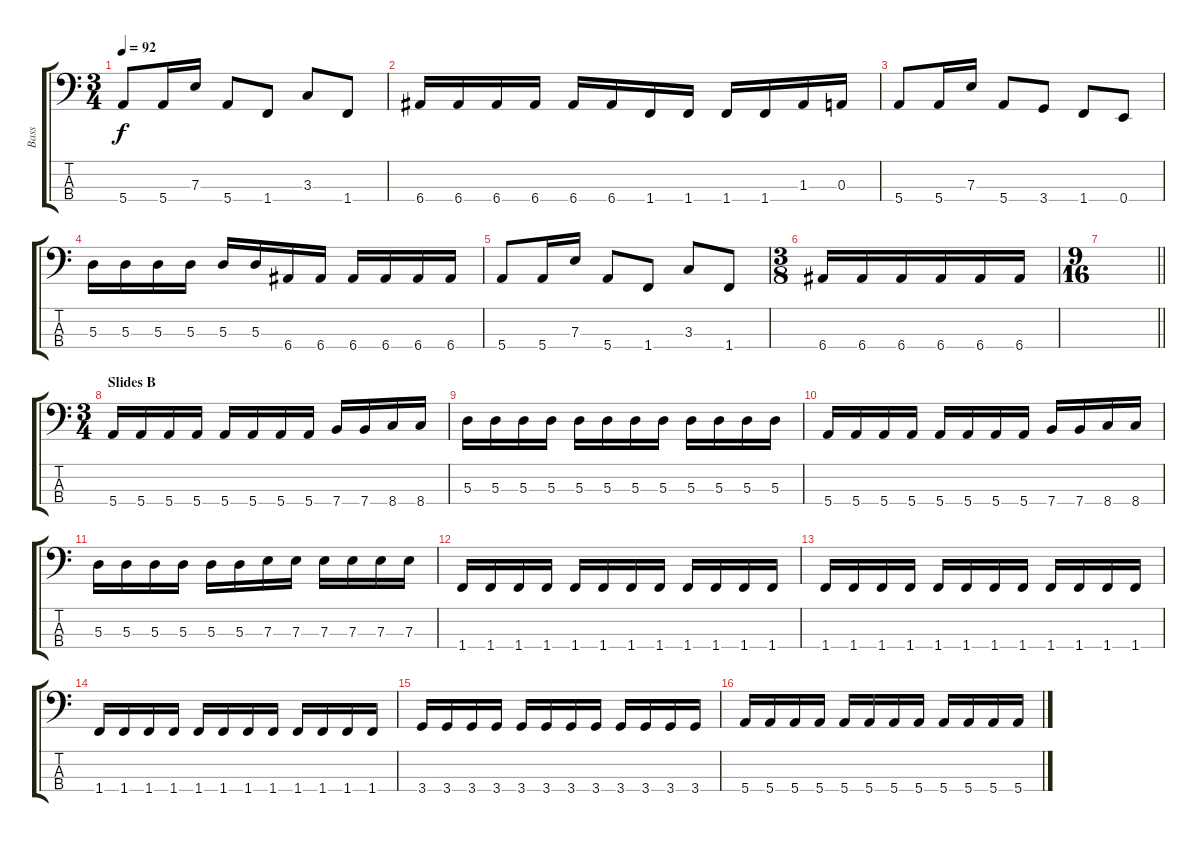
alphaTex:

\track ("Bass" "Bass") {instrument electricbassfinger}
\staff {score tabs}
\tuning (G2 D2 A1 E1) {hide}
\ts (3 4)
\tempo 92
\clef f4
\ks c
5.4.8{dy f} 5.4.16 7.3.16 5.4.8 1.4.8 3.3.8 1.4.8 |
6.4.16 6.4.16 6.4.16 6.4.16 6.4.16 6.4.16 1.4.16 1.4.16 1.4.16 1.4.16 1.3.16 0.3.16 |
5.4.8 5.4.16 7.3.16 5.4.8 3.4.8 1.4.8 0.4.8 |
5.3.16 5.3.16 5.3.16 5.3.16 5.3.16 5.3.16 6.4.16 6.4.16 6.4.16 6.4.16 6.4.16 6.4.16 |
5.4.8 5.4.16 7.3.16 5.4.8 1.4.8 3.3.8 1.4.8 |
\ts (3 8)
6.4.16 6.4.16 6.4.16 6.4.16 6.4.16 6.4.16 |
\ts (9 16)
\barLineRight lightlight
|
\ts (3 4)
\section ("" "Slides B")
5.4.16 5.4.16 5.4.16 5.4.16 5.4.16 5.4.16 5.4.16 5.4.16 7.4.16 7.4.16 8.4.16 8.4.16 |
5.3.16 5.3.16 5.3.16 5.3.16 5.3.16 5.3.16 5.3.16 5.3.16 5.3.16 5.3.16 5.3.16 5.3.16 |
5.4.16 5.4.16 5.4.16 5.4.16 5.4.16 5.4.16 5.4.16 5.4.16 7.4.16 7.4.16 8.4.16 8.4.16 |
5.3.16 5.3.16 5.3.16 5.3.16 5.3.16 5.3.16 7.3.16 7.3.16 7.3.16 7.3.16 7.3.16 7.3.16 |
1.4.16 1.4.16 1.4.16 1.4.16 1.4.16 1.4.16 1.4.16 1.4.16 1.4.16 1.4.16 1.4.16 1.4.16 |
1.4.16 1.4.16 1.4.16 1.4.16 1.4.16 1.4.16 1.4.16 1.4.16 1.4.16 1.4.16 1.4.16 1.4.16 |
1.4.16 1.4.16 1.4.16 1.4.16 1.4.16 1.4.16 1.4.16 1.4.16 1.4.16 1.4.16 1.4.16 1.4.16 |
3.4.16 3.4.16 3.4.16 3.4.16 3.4.16 3.4.16 3.4.16 3.4.16 3.4.16 3.4.16 3.4.16 3.4.16 |
5.4.16 5.4.16 5.4.16 5.4.16 5.4.16 5.4.16 5.4.16 5.4.16 5.4.16 5.4.16 5.4.16 5.4.16
